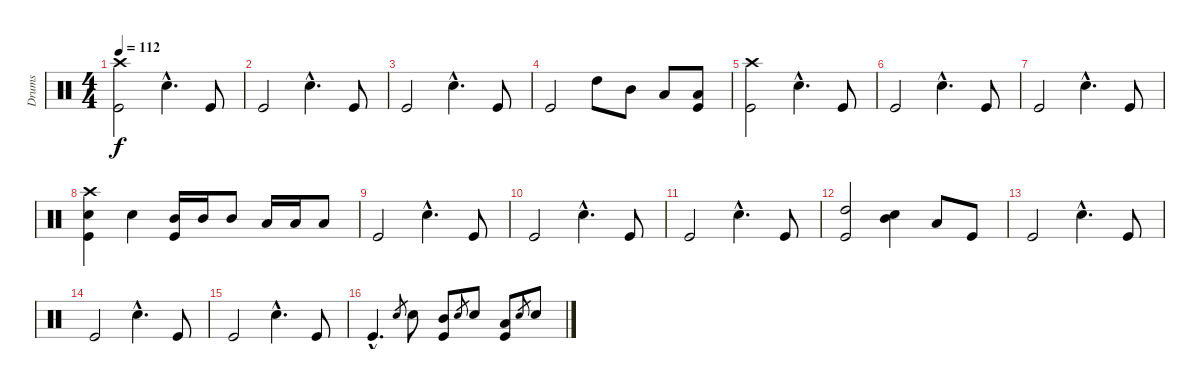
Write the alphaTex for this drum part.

\track ("Drums" "Drums") {instrument percussion}
\staff {score}
\articulation defaults
\ts (4 4)
\tempo 112
\clef neutral
\ks c
("Crash high (hit)" "Kick (hit)").2{dy f} "Snare (hit) 2"{hac}.4{d} "Kick (hit)".8 |
"Kick (hit)".2 "Snare (hit) 2"{hac}.4{d} "Kick (hit)".8 |
"Kick (hit)".2 "Snare (hit) 2"{hac}.4{d} "Kick (hit)".8 |
"Kick (hit)".2 "High Tom (hit)".8 "Mid Tom (hit)".8 "Low Tom (hit)".8 ("Low Floor Tom (hit)" "Kick (hit)").8 |
("Crash high (hit)" "Kick (hit)").2 "Snare (hit) 2"{hac}.4{d} "Kick (hit)".8 |
"Kick (hit)".2 "Snare (hit) 2"{hac}.4{d} "Kick (hit)".8 |
"Kick (hit)".2 "Snare (hit) 2"{hac}.4{d} "Kick (hit)".8 |
("Crash high (hit)" "Snare (hit) 2" "Kick (hit)").4 "Snare (hit) 2".4 ("Mid Tom (hit)" "Kick (hit)").16 "Mid Tom (hit)".16 "Mid Tom (hit)".8 "Low Tom (hit)".16 "Low Tom (hit)".16 "Low Tom (hit)".8 |
"Kick (hit)".2 "Snare (hit) 2"{hac}.4{d} "Kick (hit)".8 |
"Kick (hit)".2 "Snare (hit) 2"{hac}.4{d} "Kick (hit)".8 |
"Kick (hit)".2 "Snare (hit) 2"{hac}.4{d} "Kick (hit)".8 |
("High Tom (hit)" "Kick (hit)").2 ("Mid Tom (hit)" "Snare (hit) 2").4 "Low Tom (hit)".8 "Kick (hit)".8 |
"Kick (hit)".2 "Snare (hit) 2"{hac}.4{d} "Kick (hit)".8 |
"Kick (hit)".2 "Snare (hit) 2"{hac}.4{d} "Kick (hit)".8 |
"Kick (hit)".2 "Snare (hit) 2"{hac}.4{d} "Kick (hit)".8 |
"Kick (hit)"{hac}.4{d} "Snare (hit) 2".8{gr} "Snare (hit) 2".8 ("Mid Tom (hit)" "Kick (hit)").8 "Snare (hit) 2".8{gr} "Snare (hit) 2".8 ("Low Tom (hit)" "Kick (hit)").8 "Snare (hit) 2".8{gr} "Snare (hit) 2".8
